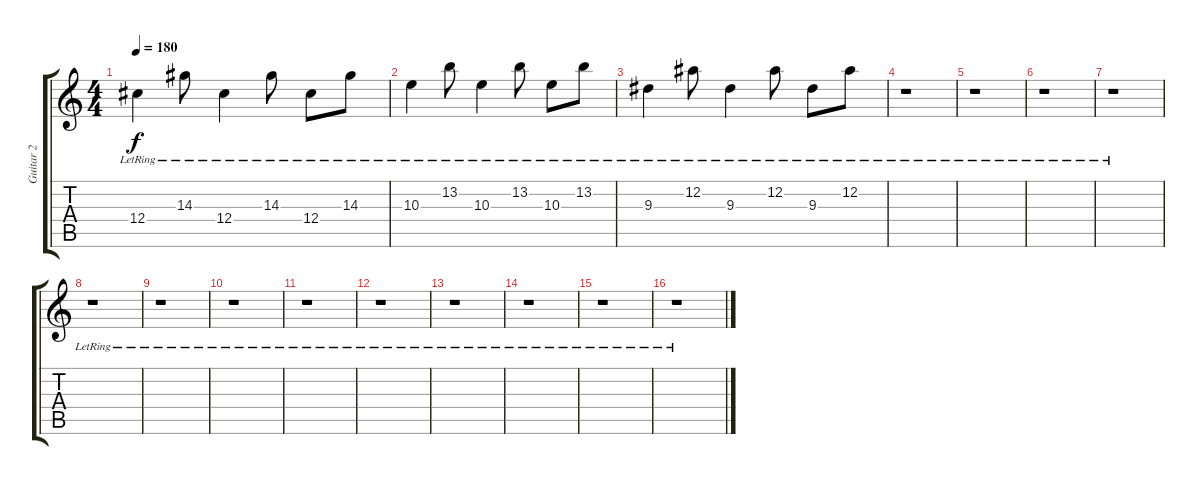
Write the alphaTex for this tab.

\track ("Guitar 2" "Guitar 2") {instrument distortionguitar}
\staff {score tabs}
\tuning (Eb4 Bb3 Gb3 Db3 Ab2 Eb2) {hide}
\ts (4 4)
\tempo 180
\clef g2
\ks c
12.4{lr}.4{dy f} 14.3{lr}.8 12.4{lr}.4 14.3{lr}.8 12.4{lr}.8 14.3{lr}.8 |
10.3{lr}.4 13.2{lr}.8 10.3{lr}.4 13.2{lr}.8 10.3{lr}.8 13.2{lr}.8 |
9.3{lr}.4 12.2{lr}.8 9.3{lr}.4 12.2{lr}.8 9.3{lr}.8 12.2{lr}.8 |
r.1 |
r.1 |
r.1 |
r.1 |
r.1 |
r.1 |
r.1 |
r.1 |
r.1 |
r.1 |
r.1 |
r.1 |
r.1
